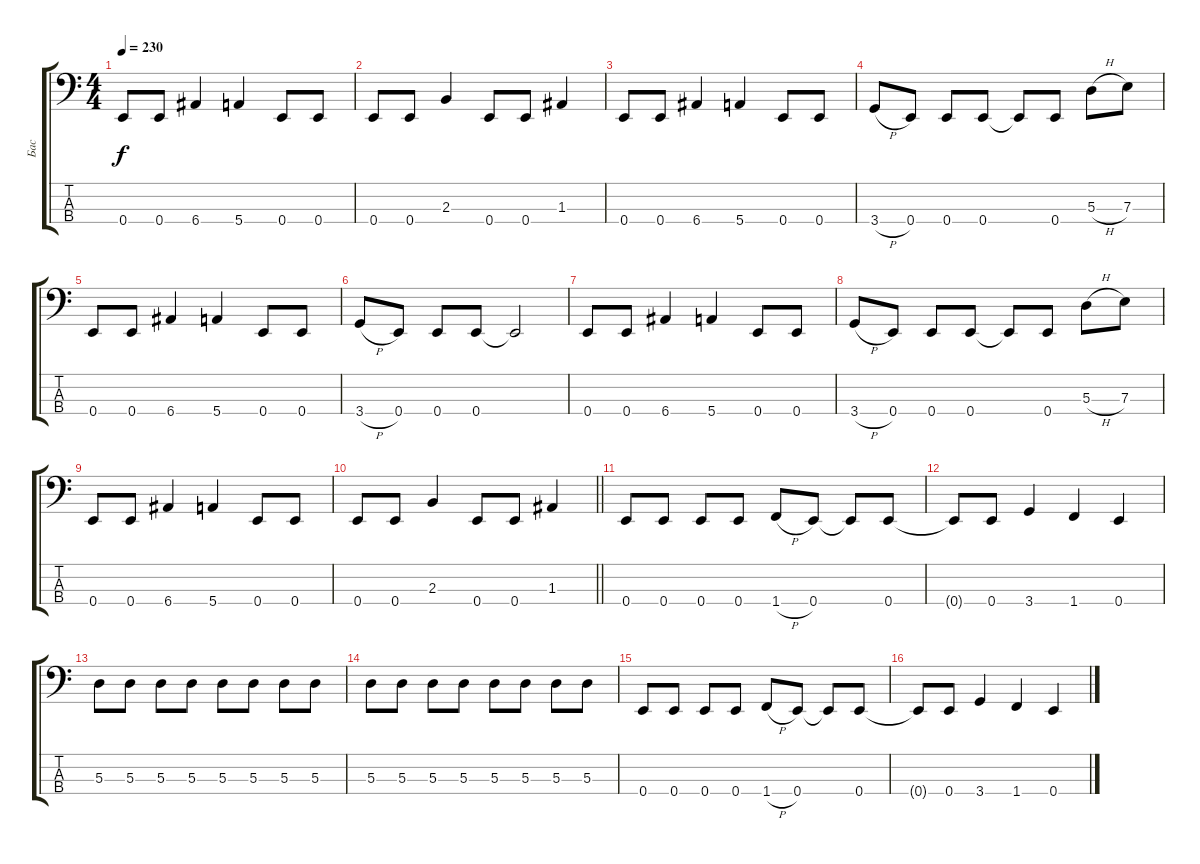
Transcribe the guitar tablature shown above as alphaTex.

\track ("Бас" "Бас") {instrument electricbassfinger}
\staff {score tabs}
\tuning (G2 D2 A1 E1) {hide}
\ts (4 4)
\tempo 230
\clef f4
\ks c
0.4.8{dy f} 0.4.8 6.4.4 5.4.4 0.4.8 0.4.8 |
0.4.8 0.4.8 2.3.4 0.4.8 0.4.8 1.3.4 |
0.4.8 0.4.8 6.4.4 5.4.4 0.4.8 0.4.8 |
3.4{h}.8 0.4.8 0.4.8 0.4.8 0.4{t}.8 0.4.8 5.3{h}.8 7.3.8 |
0.4.8 0.4.8 6.4.4 5.4.4 0.4.8 0.4.8 |
3.4{h}.8 0.4.8 0.4.8 0.4.8 0.4{t}.2 |
0.4.8 0.4.8 6.4.4 5.4.4 0.4.8 0.4.8 |
3.4{h}.8 0.4.8 0.4.8 0.4.8 0.4{t}.8 0.4.8 5.3{h}.8 7.3.8 |
0.4.8 0.4.8 6.4.4 5.4.4 0.4.8 0.4.8 |
\barLineRight lightlight
0.4.8 0.4.8 2.3.4 0.4.8 0.4.8 1.3.4 |
0.4.8 0.4.8 0.4.8 0.4.8 1.4{h}.8 0.4.8 0.4{t}.8 0.4.8 |
0.4{t}.8 0.4.8 3.4.4 1.4.4 0.4.4 |
5.3.8 5.3.8 5.3.8 5.3.8 5.3.8 5.3.8 5.3.8 5.3.8 |
5.3.8 5.3.8 5.3.8 5.3.8 5.3.8 5.3.8 5.3.8 5.3.8 |
0.4.8 0.4.8 0.4.8 0.4.8 1.4{h}.8 0.4.8 0.4{t}.8 0.4.8 |
0.4{t}.8 0.4.8 3.4.4 1.4.4 0.4.4
